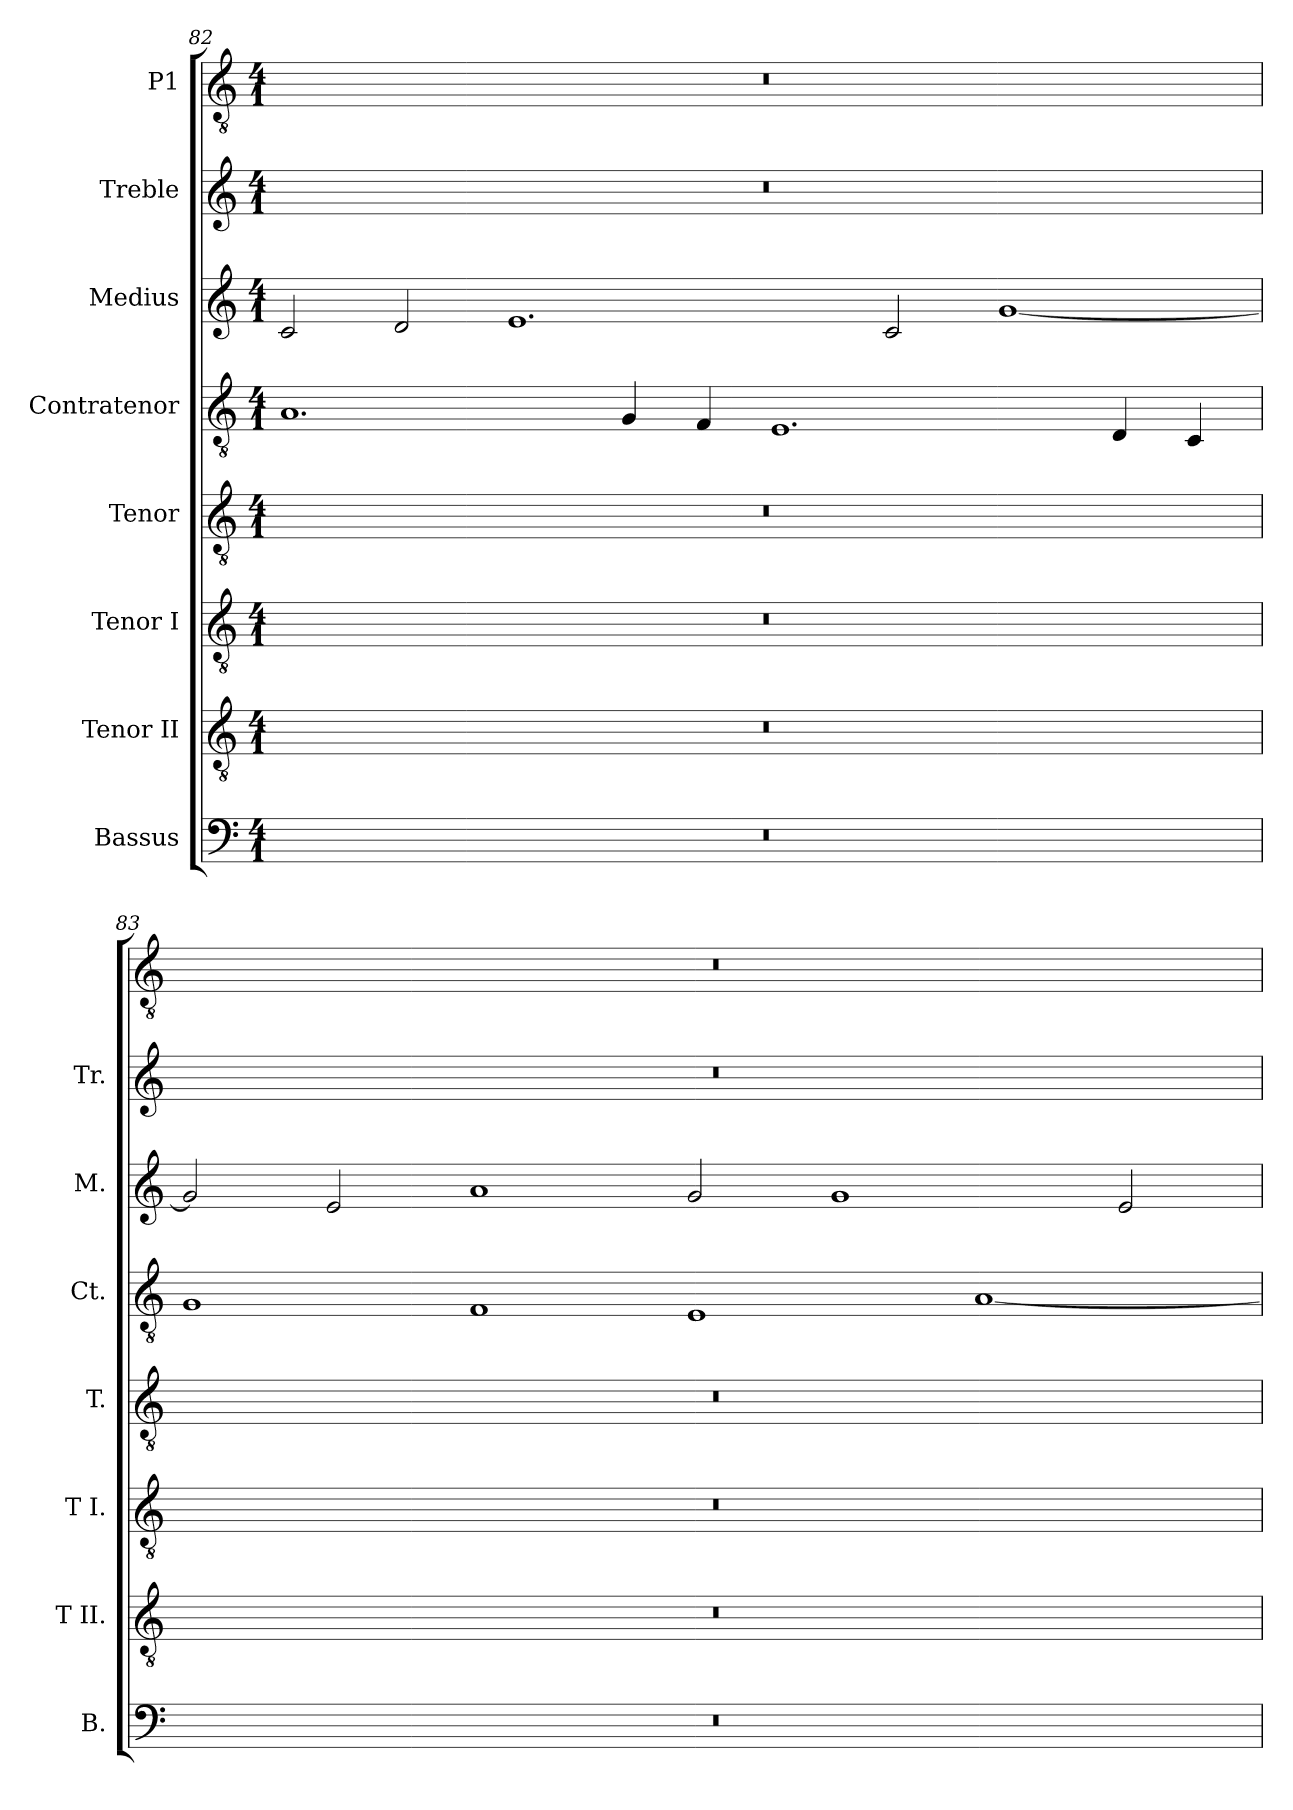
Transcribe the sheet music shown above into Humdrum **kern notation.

**kern	**kern	**kern	**kern	**kern	**kern	**kern	**kern
*part8	*part7	*part6	*part5	*part4	*part3	*part2	*part1
*staff8	*staff7	*staff6	*staff5	*staff4	*staff3	*staff2	*staff1
*I"Bassus	*I"Tenor II	*I"Tenor I	*I"Tenor	*I"Contratenor	*I"Medius	*I"Treble	*I"P1
*I'B.	*I'T II.	*I'T I.	*I'T.	*I'Ct.	*I'M.	*I'Tr.	*
!!LO:LB:g=z
*clefF4	*clefGv2	*clefGv2	*clefGv2	*clefGv2	*clefG2	*clefG2	*clefGv2
*	*ITrd7c12	*ITrd7c12	*ITrd7c12	*ITrd7c12	*	*	*ITrd7c12
*k[]	*k[]	*k[]	*k[]	*k[]	*k[]	*k[]	*k[]
*C:	*C:	*C:	*C:	*C:	*C:	*C:	*C:
*M4/1	*M4/1	*M4/1	*M4/1	*M4/1	*M4/1	*M4/1	*M4/1
=82	=82	=82	=82	=82	=82	=82	=82
!LO:N:vis=1	!LO:N:vis=1	!LO:N:vis=1	!LO:N:vis=1	!	!	!LO:N:vis=1	!LO:N:vis=1
00r	00r	00r	00r	1.AAi	2ci/	00r	00r
.	.	.	.	.	2di/	.	.
.	.	.	.	.	1.ei	.	.
.	.	.	.	4GGi/	.	.	.
.	.	.	.	4FFi/	.	.	.
.	.	.	.	1.EEi	.	.	.
.	.	.	.	.	2ci/	.	.
.	.	.	.	.	[<1gi	.	.
.	.	.	.	4DDi/	.	.	.
.	.	.	.	4CCi/	.	.	.
=83`	=83`	=83`	=83`	=83`	=83`	=83`	=83`
!LO:N:vis=1	!LO:N:vis=1	!LO:N:vis=1	!LO:N:vis=1	!	!	!LO:N:vis=1	!LO:N:vis=1
00r	00r	00r	00r	1GGi	2gi/]	00r	00r
.	.	.	.	.	2ei/	.	.
.	.	.	.	1FFi	1ai	.	.
.	.	.	.	1EEi	2gi/	.	.
.	.	.	.	.	1gi	.	.
.	.	.	.	[<1AAi	.	.	.
.	.	.	.	.	2ei/	.	.
=`	=`	=`	=`	=`	=`	=`	=`
*-	*-	*-	*-	*-	*-	*-	*-
